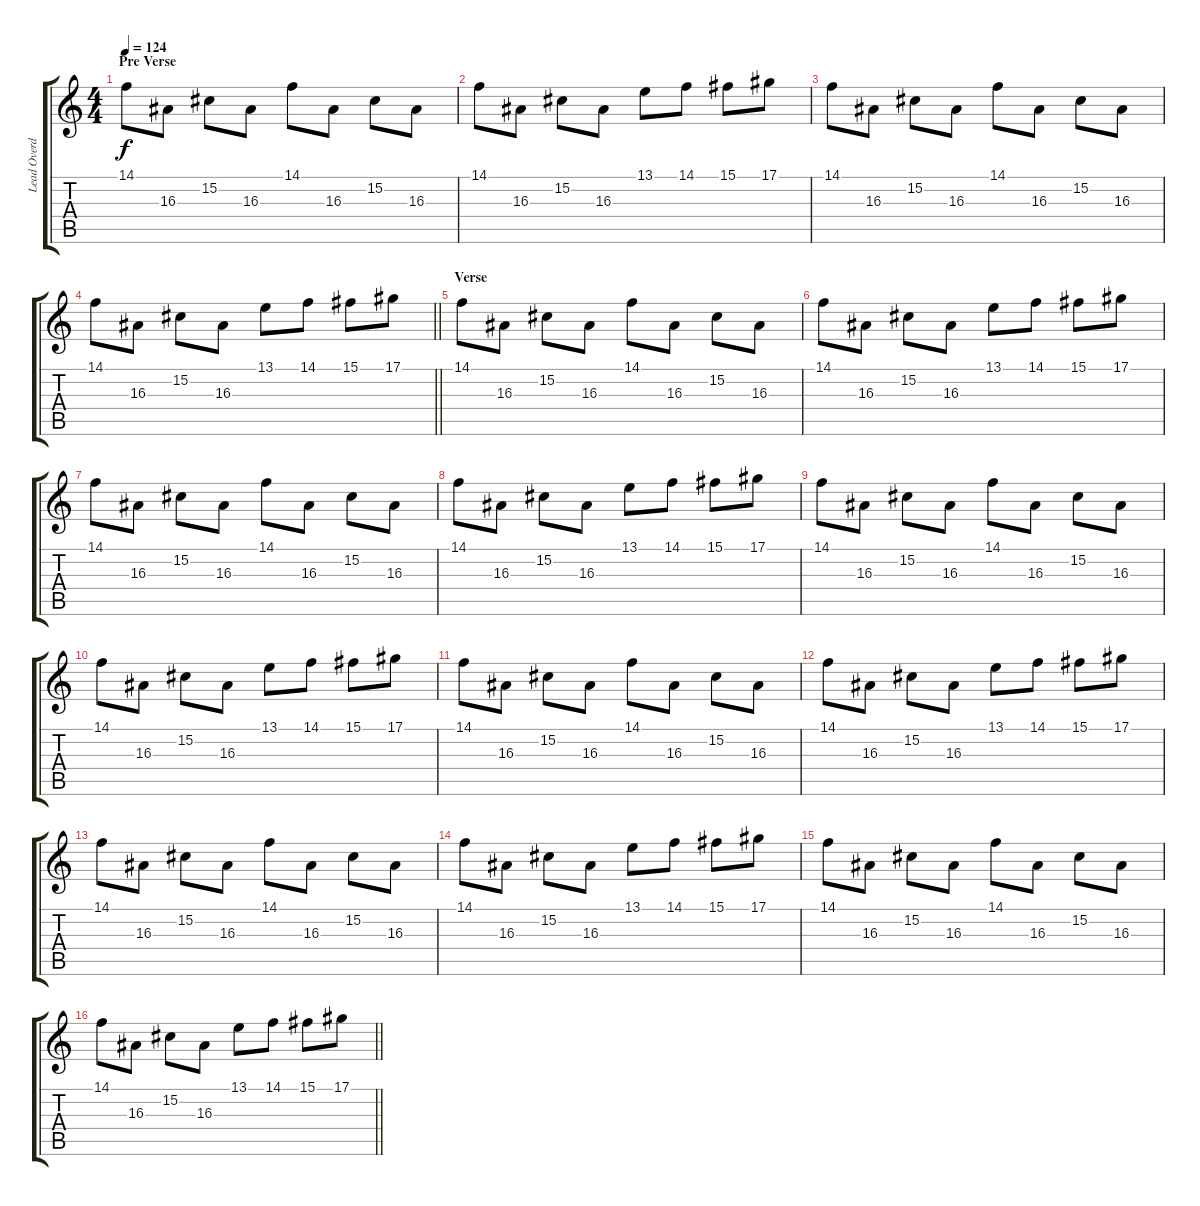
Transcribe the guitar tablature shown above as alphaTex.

\track ("Lead Overdub" "Lead Overd") {instrument choiraahs}
\staff {score tabs}
\tuning (Eb4 Bb3 Gb3 Db3 Ab2 Eb2) {hide}
\ts (4 4)
\section ("" "Pre Verse")
\tempo 124
\clef g2
\ks c
14.1.8{dy f} 16.3.8 15.2.8 16.3.8 14.1.8 16.3.8 15.2.8 16.3.8 |
14.1.8 16.3.8 15.2.8 16.3.8 13.1.8 14.1.8 15.1.8 17.1.8 |
14.1.8 16.3.8 15.2.8 16.3.8 14.1.8 16.3.8 15.2.8 16.3.8 |
\barLineRight lightlight
14.1.8 16.3.8 15.2.8 16.3.8 13.1.8 14.1.8 15.1.8 17.1.8 |
\section ("" "Verse")
14.1.8 16.3.8 15.2.8 16.3.8 14.1.8 16.3.8 15.2.8 16.3.8 |
14.1.8 16.3.8 15.2.8 16.3.8 13.1.8 14.1.8 15.1.8 17.1.8 |
14.1.8 16.3.8 15.2.8 16.3.8 14.1.8 16.3.8 15.2.8 16.3.8 |
14.1.8 16.3.8 15.2.8 16.3.8 13.1.8 14.1.8 15.1.8 17.1.8 |
14.1.8 16.3.8 15.2.8 16.3.8 14.1.8 16.3.8 15.2.8 16.3.8 |
14.1.8 16.3.8 15.2.8 16.3.8 13.1.8 14.1.8 15.1.8 17.1.8 |
14.1.8 16.3.8 15.2.8 16.3.8 14.1.8 16.3.8 15.2.8 16.3.8 |
14.1.8 16.3.8 15.2.8 16.3.8 13.1.8 14.1.8 15.1.8 17.1.8 |
14.1.8 16.3.8 15.2.8 16.3.8 14.1.8 16.3.8 15.2.8 16.3.8 |
14.1.8 16.3.8 15.2.8 16.3.8 13.1.8 14.1.8 15.1.8 17.1.8 |
14.1.8 16.3.8 15.2.8 16.3.8 14.1.8 16.3.8 15.2.8 16.3.8 |
\barLineRight lightlight
14.1.8 16.3.8 15.2.8 16.3.8 13.1.8 14.1.8 15.1.8 17.1.8
